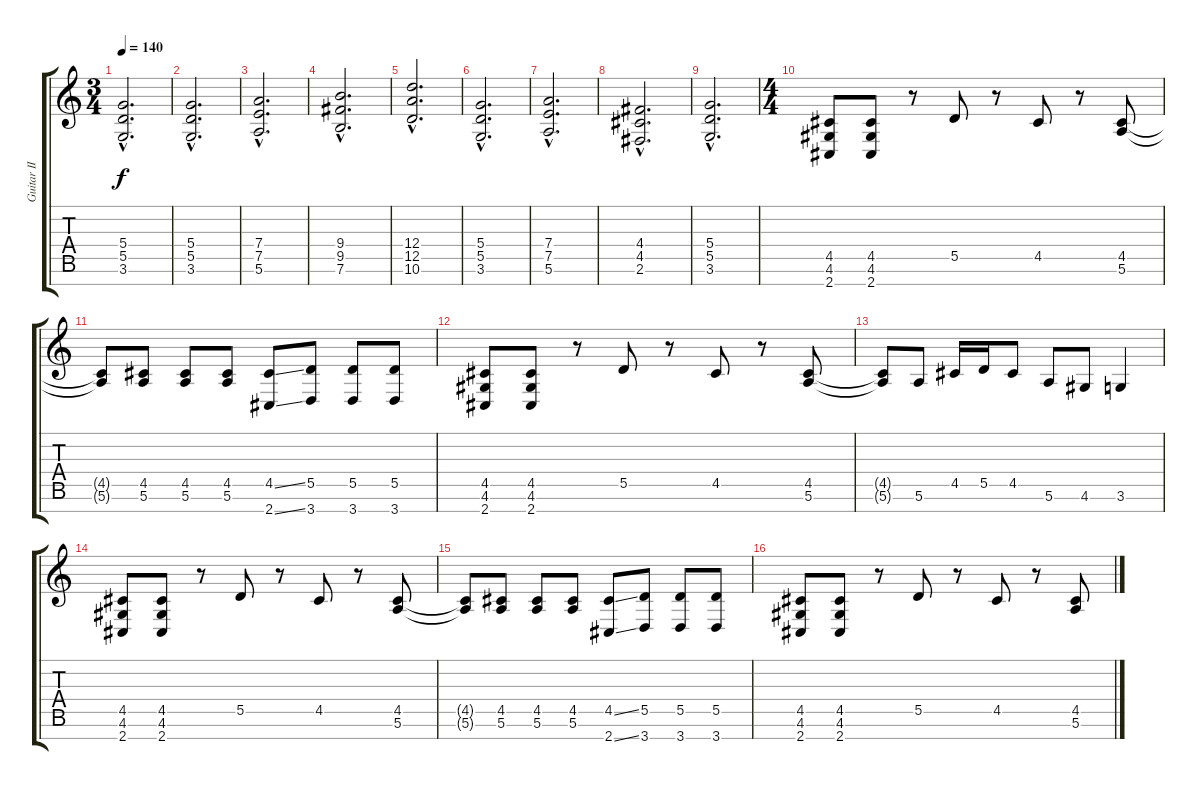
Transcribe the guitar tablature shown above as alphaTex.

\track ("Guitar II" "Guitar II") {instrument distortionguitar}
\staff {score tabs}
\tuning (E4 B3 G3 D3 A2 E2 B1) {hide}
\ts (3 4)
\tempo 140
\clef g2
\ks c
(5.4{hac} 5.5{hac} 3.6{hac}).2{d dy f} |
(5.4{hac} 5.5{hac} 3.6{hac}).2{d} |
(7.4{hac} 7.5{hac} 5.6{hac}).2{d} |
(9.4{hac} 9.5{hac} 7.6{hac}).2{d} |
(12.4{hac} 12.5{hac} 10.6{hac}).2{d} |
(5.4{hac} 5.5{hac} 3.6{hac}).2{d} |
(7.4{hac} 7.5{hac} 5.6{hac}).2{d} |
(4.4{hac} 4.5{hac} 2.6{hac}).2{d} |
(5.4{hac} 5.5{hac} 3.6{hac}).2{d} |
\ts (4 4)
(4.5 4.6 2.7).8 (4.5 4.6 2.7).8 r.8 5.5.8 r.8 4.5.8 r.8 (4.5 5.6).8 |
(4.5{t} 5.6{t}).8 (4.5 5.6).8 (4.5 5.6).8 (4.5 5.6).8 (4.5{ss} 2.7{ss}).8 (5.5 3.7).8 (5.5 3.7).8 (5.5 3.7).8 |
(4.5 4.6 2.7).8 (4.5 4.6 2.7).8 r.8 5.5.8 r.8 4.5.8 r.8 (4.5 5.6).8 |
(4.5{t} 5.6{t}).8 5.6.8 4.5.16 5.5.16 4.5.8 5.6.8 4.6.8 3.6.4 |
(4.5 4.6 2.7).8 (4.5 4.6 2.7).8 r.8 5.5.8 r.8 4.5.8 r.8 (4.5 5.6).8 |
(4.5{t} 5.6{t}).8 (4.5 5.6).8 (4.5 5.6).8 (4.5 5.6).8 (4.5{ss} 2.7{ss}).8 (5.5 3.7).8 (5.5 3.7).8 (5.5 3.7).8 |
(4.5 4.6 2.7).8 (4.5 4.6 2.7).8 r.8 5.5.8 r.8 4.5.8 r.8 (4.5 5.6).8
